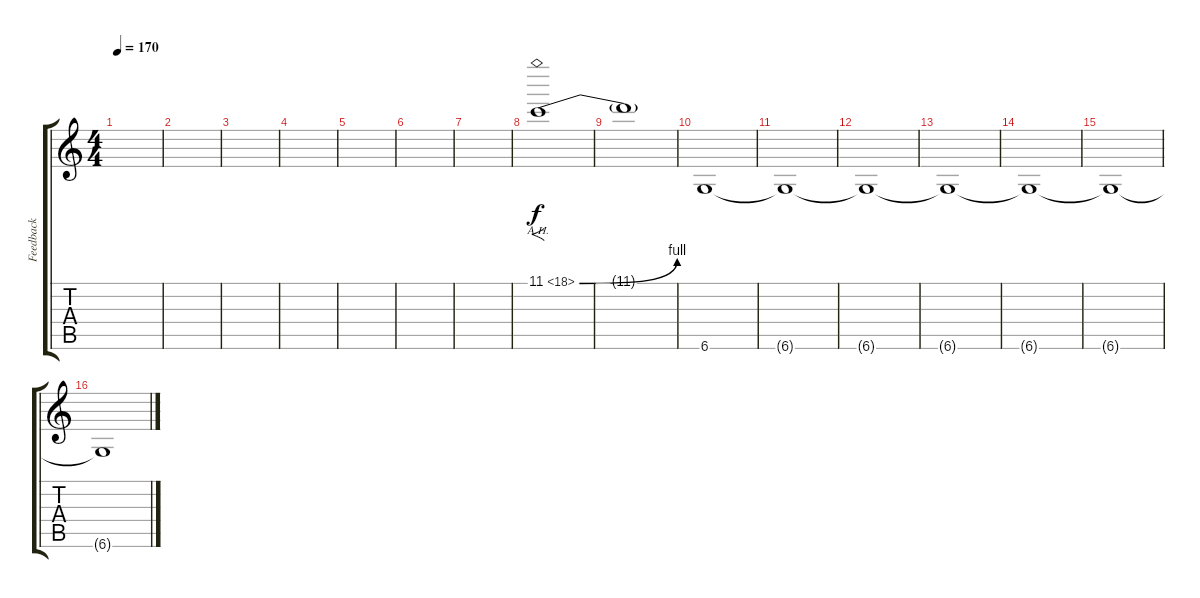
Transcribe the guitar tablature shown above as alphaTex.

\track ("Feedback" "Feedback") {instrument acousticguitarnylon}
\staff {score tabs}
\tuning (Db4 Ab3 E3 B2 Gb2 Db2) {hide}
\ts (4 4)
\tempo 170
\clef g2
\ks c
|
|
|
|
|
|
|
11.1{be (bend 0 0 60 4) ah 7}.1{f volume 16 instrument lead1square} |
11.1{t}.1{volume 4} |
6.6.1{volume 7 instrument lead1square} |
6.6{t}.1 |
6.6{t}.1 |
6.6{t}.1 |
6.6{t}.1 |
6.6{t}.1 |
6.6{t}.1
